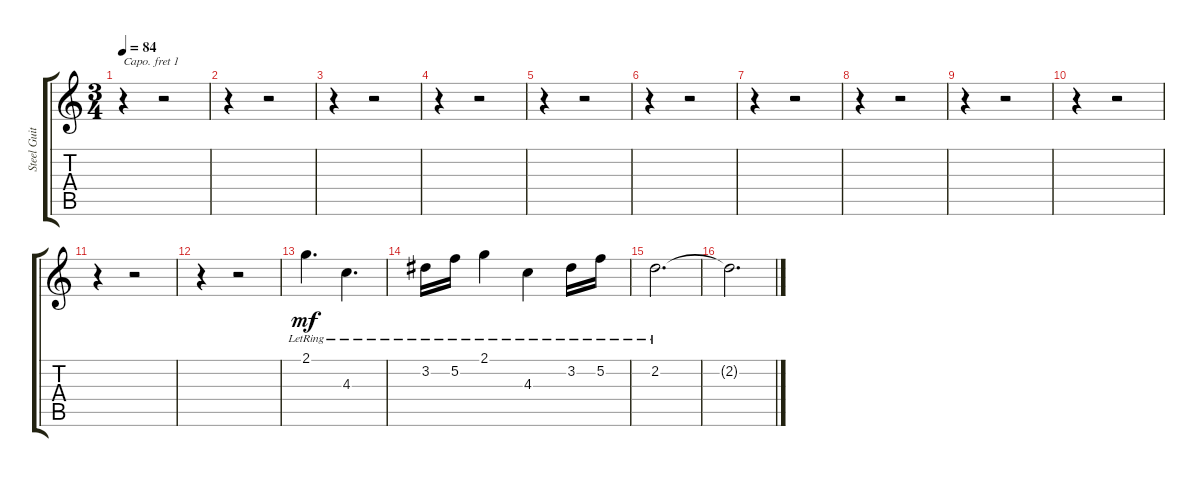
\track ("Steel Guitar" "Steel Guit") {instrument acousticguitarsteel}
\staff {score tabs}
\capo 1
\tuning (E4 B3 G3 D3 A2 E2) {hide}
\ts (3 4)
\tempo 84
\clef g2
\ks c
r.4{dy mf instrument acousticguitarsteel} r.2 |
r.4 r.2 |
r.4 r.2 |
r.4 r.2 |
r.4 r.2 |
r.4 r.2 |
r.4 r.2 |
r.4 r.2 |
r.4 r.2 |
r.4 r.2 |
r.4 r.2 |
r.4 r.2 |
2.1{lr}.4{d} 4.3{lr}.4{d} |
3.2{lr}.16 5.2{lr}.16 2.1{lr}.4 4.3{lr}.4 3.2{lr}.16 5.2{lr}.16 |
2.2{lr}.2{d} |
2.2{t}.2{d}
